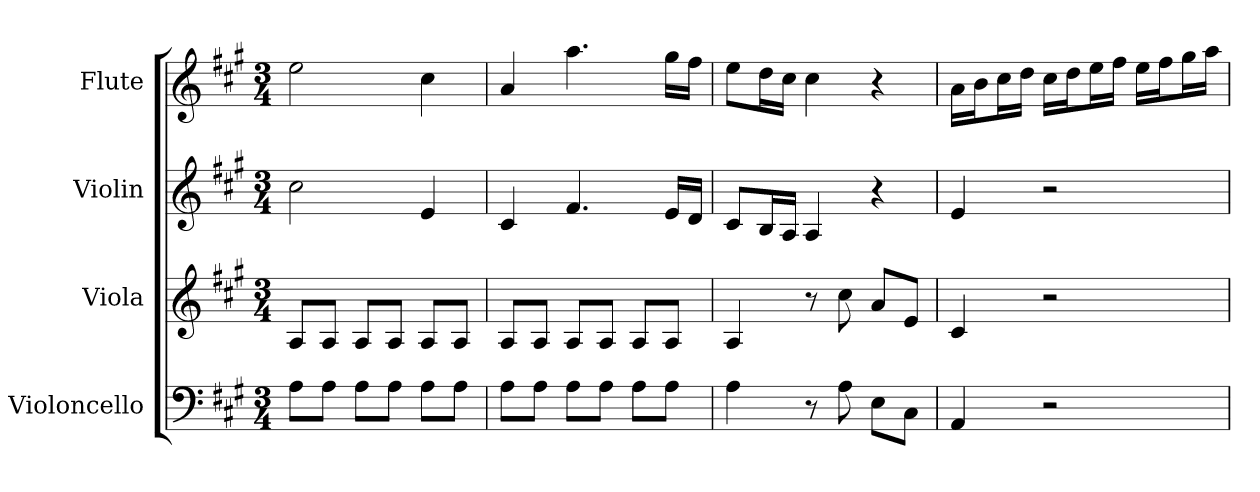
**kern	**kern	**kern	**kern
*part4	*part3	*part2	*part1
*staff4	*staff3	*staff2	*staff1
*I"Violoncello	*I"Viola	*I"Violin	*I"Flute
*I'Vc	*I'Vla	*I'Vln	*I'Fl
*k[f#c#g#]	*k[f#c#g#]	*k[f#c#g#]	*k[f#c#g#]
*A:	*A:	*A:	*A:
*M3/4	*M3/4	*M3/4	*M3/4
*MM134	*MM134	*MM134	*MM134
=	=	=	=
8AL	8AL	2cc#	2ee
8AJ	8AJ	.	.
8AL	8AL	.	.
8AJ	8AJ	.	.
8AL	8AL	4e	4cc#
8AJ	8AJ	.	.
=2	=2	=2	=2
8AL	8AL	4c#	4a
8AJ	8AJ	.	.
8AL	8AL	4.f#	4.aa
8AJ	8AJ	.	.
8AL	8AL	.	.
8AJ	8AJ	16eLL	16gg#LL
.	.	16dJJ	16ff#JJ
=3	=3	=3	=3
4A	4A	8c#L	8eeL
.	.	16BL	16ddL
.	.	16AJJ	16cc#JJ
8r	8r	4A	4cc#
8A	8cc#	.	.
8EL	8aL	4r	4r
8C#J	8eJ	.	.
=4	=4	=4	=4
4AA	4c#	4e	16aLL
.	.	.	16bJ
.	.	.	16cc#L
.	.	.	16ddJJ
2r	2r	2r	16cc#LL
.	.	.	16ddJ
.	.	.	16eeL
.	.	.	16ff#JJ
.	.	.	16eeLL
.	.	.	16ff#J
.	.	.	16gg#L
.	.	.	16aaJJ
=	=	=	=
*-	*-	*-	*-
